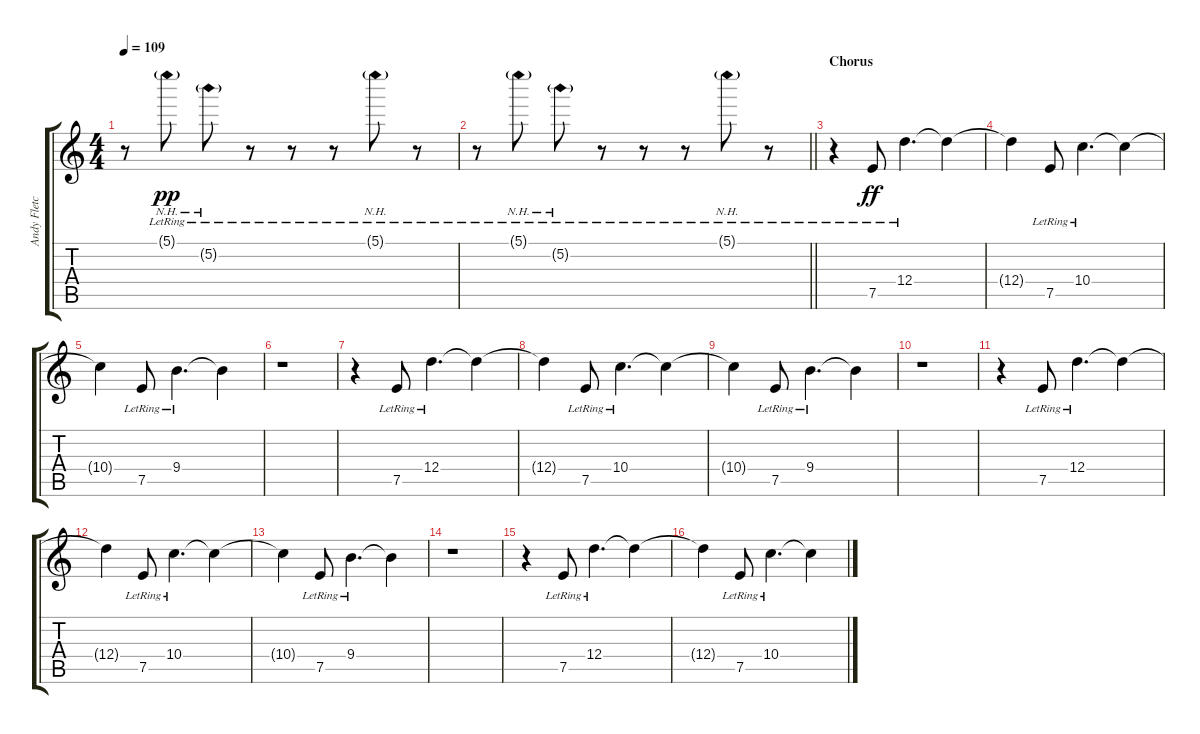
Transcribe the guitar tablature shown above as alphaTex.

\track ("Andy Fletcher - Synth III" "Andy Fletc") {instrument acousticguitarsteel}
\staff {score tabs}
\tuning (E4 B3 G3 D3 A2 E2) {hide}
\ts (4 4)
\tempo 109
\clef g2
\ks c
r.8{dy pp} 5.1{nh g lr}.8 5.2{nh g lr}.8 r.8 r.8 r.8 5.1{nh g lr}.8 r.8 |
\barLineRight lightlight
r.8 5.1{nh g lr}.8 5.2{nh g lr}.8 r.8 r.8 r.8 5.1{nh g lr}.8 r.8 |
\section ("" "Chorus")
r.4{instrument acousticguitarsteel} 7.5{lr}.8{dy ff} 12.4{lr}.4{d} 12.4{t}.4 |
12.4{t}.4 7.5{lr}.8 10.4{lr}.4{d} 10.4{t}.4 |
10.4{t}.4 7.5{lr}.8 9.4{lr}.4{d} 9.4{t}.4 |
r.1 |
r.4 7.5{lr}.8 12.4{lr}.4{d} 12.4{t}.4 |
12.4{t}.4 7.5{lr}.8 10.4{lr}.4{d} 10.4{t}.4 |
10.4{t}.4 7.5{lr}.8 9.4{lr}.4{d} 9.4{t}.4 |
r.1 |
r.4 7.5{lr}.8 12.4{lr}.4{d} 12.4{t}.4 |
12.4{t}.4 7.5{lr}.8 10.4{lr}.4{d} 10.4{t}.4 |
10.4{t}.4 7.5{lr}.8 9.4{lr}.4{d} 9.4{t}.4 |
r.1 |
r.4 7.5{lr}.8 12.4{lr}.4{d} 12.4{t}.4 |
12.4{t}.4 7.5{lr}.8 10.4{lr}.4{d} 10.4{t}.4
